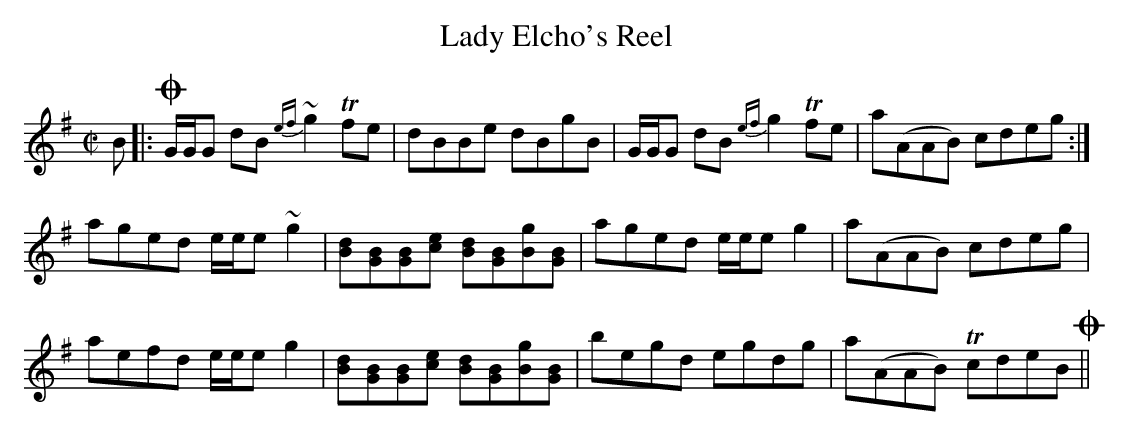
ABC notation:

X:1
T:Lady Elcho's Reel
M:C|
L:1/8
K:G
B|:OG/G/G dB {ef}~g2 Tfe|dBBe dBgB|G/G/G dB {ef}g2 Tfe|a(AAB) cdeg:|
aged e/e/e ~g2|[Bd][GB][GB][ce] [Bd][GB][Bg][GB]|aged e/e/e g2|a(AAB) cdeg|
aefd e/e/e g2|[Bd][GB][GB][ce] [Bd][GB][Bg][GB]|begd egdg|a(AAB) TcdeBO||
